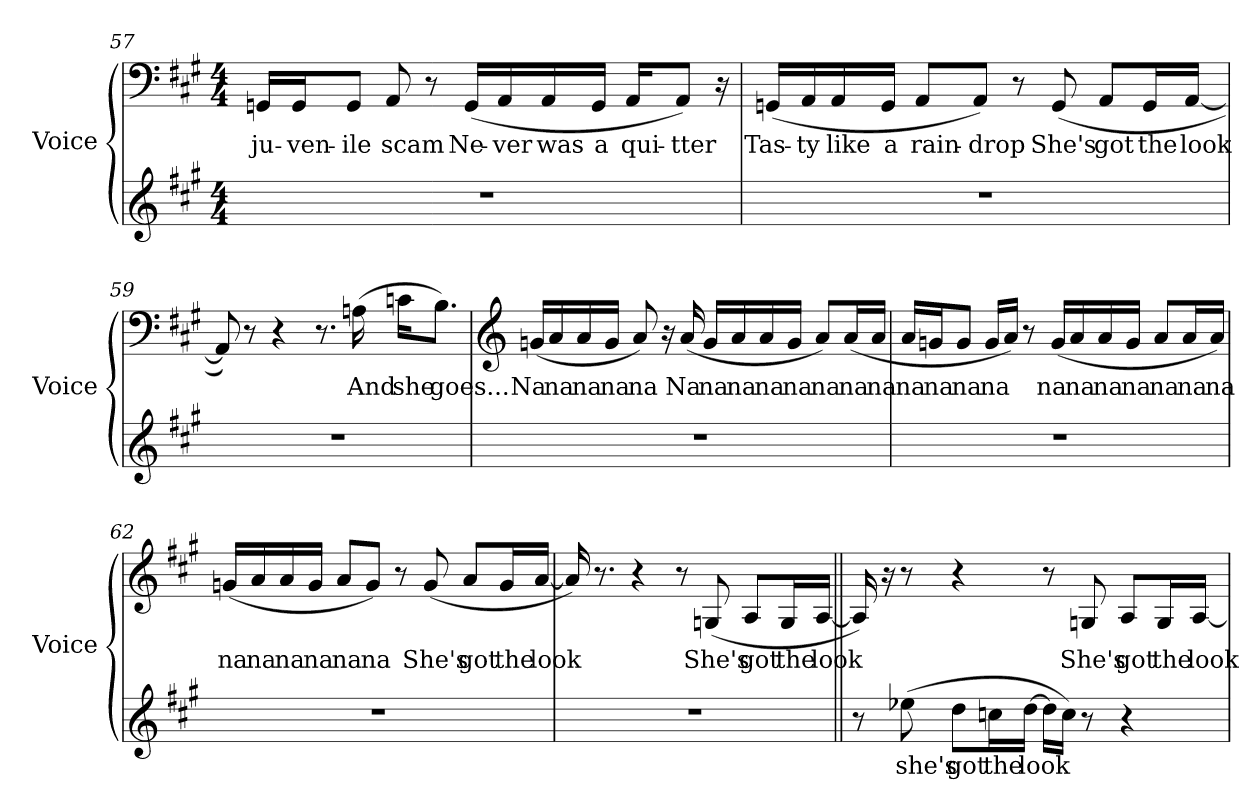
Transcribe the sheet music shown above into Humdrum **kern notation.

**kern	**text	**kern	**text
*part2	*part2	*part1	*part1
*staff2	*staff2	*staff1	*staff1
*I"Voice	*	*I"Voice	*
*I'Voice	*	*I'Voice	*
*clefG2	*	*clefF4	*
*k[f#c#g#]	*	*k[f#c#g#]	*
*A:	*	*A:	*
*M4/4	*	*M4/4	*
=57	=57	=57	=57
!	!	!	!LO:LY:b:color=#000000
1r	.	16GGni/LL	ju-
!	!	!	!LO:LY:b:color=#000000
.	.	16GGi/J	-ven-
!	!	!	!LO:LY:b:color=#000000
.	.	8GGi/J	-ile
!	!	!	!LO:LY:b:color=#000000
.	.	8AAi/	scam
.	.	8r	.
!	!	!	!LO:LY:b:color=#000000
.	.	(16GGi/LL	Ne-
!	!	!	!LO:LY:b:color=#000000
.	.	16AAi/	-ver
!	!	!	!LO:LY:b:color=#000000
.	.	16AAi/	was
!	!	!	!LO:LY:b:color=#000000
.	.	16GGi/JJ	a
!	!	!	!LO:LY:b:color=#000000
.	.	16AAi/KL	qui-
!	!	!	!LO:LY:b:color=#000000
.	.	8AAi/J)	-tter
.	.	16r	.
!!LO:PB:g=z
=58	=58	=58	=58
!	!	!	!LO:LY:b:color=#000000
1r	.	(16GGni/LL	Tas-
!	!	!	!LO:LY:b:color=#000000
.	.	16AAi/	-ty
!	!	!	!LO:LY:b:color=#000000
.	.	16AAi/	like
!	!	!	!LO:LY:b:color=#000000
.	.	16GGi/JJ	a
!	!	!	!LO:LY:b:color=#000000
.	.	8AAi/L	rain-
!	!	!	!LO:LY:b:color=#000000
.	.	8AAi/J)	-drop
.	.	8r	.
!	!	!	!LO:LY:b:color=#000000
.	.	(8GGi/	She's
!	!	!	!LO:LY:b:color=#000000
.	.	8AAi/L	got
!	!	!	!LO:LY:b:color=#000000
.	.	16GGi/L	the
!	!	!	!LO:LY:b:color=#000000
.	.	[16AAi/JJ	look
=59	=59	=59	=59
1r	.	8AAi/])	.
.	.	8r	.
.	.	4r	.
.	.	8.r	.
!	!	!	!LO:LY:b:color=#000000
.	.	(16Ani\	And
!	!	!	!LO:LY:b:color=#000000
.	.	16cni\KL	she
!	!	!	!LO:LY:b:color=#000000
.	.	8.Bi\J)	goes...
!!LO:LB:g=z
=60	=60	=60	=60
*	*	*clefG2	*
!	!	!	!LO:LY:b:color=#000000
1r	.	(16gni/LL	Na
!	!	!	!LO:LY:b:color=#000000
.	.	16ai/	na
!	!	!	!LO:LY:b:color=#000000
.	.	16ai/	na
!	!	!	!LO:LY:b:color=#000000
.	.	16gi/JJ	na
!	!	!	!LO:LY:b:color=#000000
.	.	8ai/)	na
.	.	16r	.
!	!	!	!LO:LY:b:color=#000000
.	.	(16ai/	Na
!	!	!	!LO:LY:b:color=#000000
.	.	16gi/LL	na
!	!	!	!LO:LY:b:color=#000000
.	.	16ai/	na
!	!	!	!LO:LY:b:color=#000000
.	.	16ai/	na
!	!	!	!LO:LY:b:color=#000000
.	.	16gi/JJ	na
!	!	!	!LO:LY:b:color=#000000
.	.	8ai/L)	na
!	!	!	!LO:LY:b:color=#000000
.	.	(16ai/L	na
!	!	!	!LO:LY:b:color=#000000
.	.	16ai/JJ	na
=61	=61	=61	=61
!	!	!	!LO:LY:b:color=#000000
1r	.	16ai/LL	na
!	!	!	!LO:LY:b:color=#000000
.	.	16gni/J	na
!	!	!	!LO:LY:b:color=#000000
.	.	8gi/J	na
!	!	!	!LO:LY:b:color=#000000
.	.	16gi/LL	na
.	.	16ai/JJ)	.
.	.	8r	.
!	!	!	!LO:LY:b:color=#000000
.	.	(16gi/LL	na
!	!	!	!LO:LY:b:color=#000000
.	.	16ai/	na
!	!	!	!LO:LY:b:color=#000000
.	.	16ai/	na
!	!	!	!LO:LY:b:color=#000000
.	.	16gi/JJ	na
!	!	!	!LO:LY:b:color=#000000
.	.	8ai/L	na
!	!	!	!LO:LY:b:color=#000000
.	.	16ai/L	na
!	!	!	!LO:LY:b:color=#000000
.	.	16ai/JJ)	na
!!LO:LB:g=z
=62	=62	=62	=62
!	!	!	!LO:LY:b:color=#000000
1r	.	(16gni/LL	na
!	!	!	!LO:LY:b:color=#000000
.	.	16ai/	na
!	!	!	!LO:LY:b:color=#000000
.	.	16ai/	na
!	!	!	!LO:LY:b:color=#000000
.	.	16gi/JJ	na
!	!	!	!LO:LY:b:color=#000000
.	.	8ai/L	na
!	!	!	!LO:LY:b:color=#000000
.	.	8gi/J)	na
.	.	8r	.
!	!	!	!LO:LY:b:color=#000000
.	.	(8gi/	She's
!	!	!	!LO:LY:b:color=#000000
.	.	8ai/L	got
!	!	!	!LO:LY:b:color=#000000
.	.	16gi/L	the
!	!	!	!LO:LY:b:color=#000000
.	.	[16ai/JJ	look
=63	=63	=63	=63
1r	.	16ai/])	.
.	.	8.r	.
.	.	4r	.
.	.	8r	.
!	!	!	!LO:LY:b:color=#000000
.	.	(8Gni/	She's
!	!	!	!LO:LY:b:color=#000000
.	.	8Ai/L	got
!	!	!	!LO:LY:b:color=#000000
.	.	16Gi/L	the
!	!	!	!LO:LY:b:color=#000000
.	.	[16Ai/JJ	look
!!LO:LB:g=z
=64||	=64||	=64||	=64||
8r	.	16Ai/])	.
.	.	16r	.
!	!LO:LY:b:color=#000000	!	!
(8ee-Xi\	she's	8r	.
!	!LO:LY:b:color=#000000	!	!
8ddi\L	got	4r	.
!	!LO:LY:b:color=#000000	!	!
16ccni\L	the	.	.
!	!LO:LY:b:color=#000000	!	!
[16ddi\JJ	look	.	.
16ddi\LL]	.	8r	.
16cci\JJ)	.	.	.
!	!	!	!LO:LY:b:color=#000000
8r	.	8Gni/	She's
!	!	!	!LO:LY:b:color=#000000
4r	.	8Ai/L	got
!	!	!	!LO:LY:b:color=#000000
.	.	16Gi/L	the
!	!	!	!LO:LY:b:color=#000000
.	.	[16Ai/JJ	look
=	=	=	=
*-	*-	*-	*-
